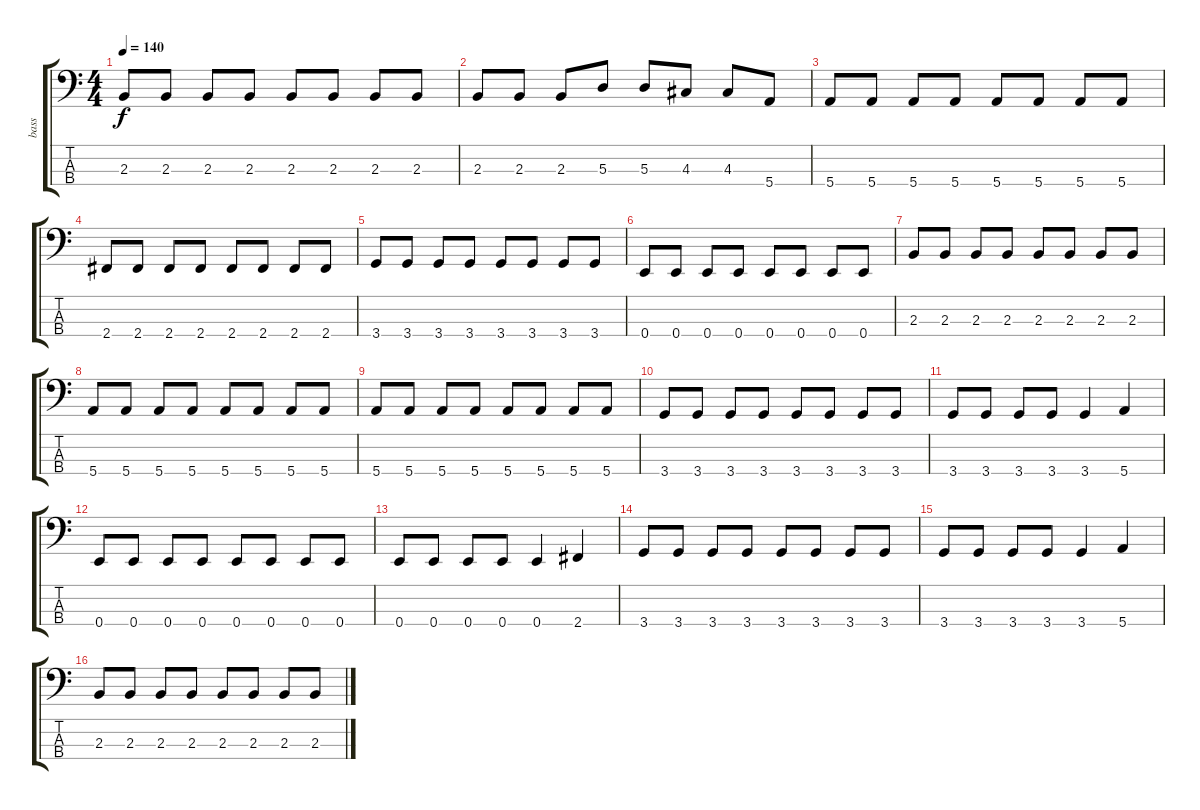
\track ("bass" "bass") {instrument electricbassfinger}
\staff {score tabs}
\tuning (G2 D2 A1 E1) {hide}
\ts (4 4)
\tempo 140
\clef f4
\ks c
2.3.8{dy f} 2.3.8 2.3.8 2.3.8 2.3.8 2.3.8 2.3.8 2.3.8 |
2.3.8 2.3.8 2.3.8 5.3.8 5.3.8 4.3.8 4.3.8 5.4.8 |
5.4.8 5.4.8 5.4.8 5.4.8 5.4.8 5.4.8 5.4.8 5.4.8 |
2.4.8 2.4.8 2.4.8 2.4.8 2.4.8 2.4.8 2.4.8 2.4.8 |
3.4.8 3.4.8 3.4.8 3.4.8 3.4.8 3.4.8 3.4.8 3.4.8 |
0.4.8 0.4.8 0.4.8 0.4.8 0.4.8 0.4.8 0.4.8 0.4.8 |
2.3.8 2.3.8 2.3.8 2.3.8 2.3.8 2.3.8 2.3.8 2.3.8 |
5.4.8 5.4.8 5.4.8 5.4.8 5.4.8 5.4.8 5.4.8 5.4.8 |
5.4.8 5.4.8 5.4.8 5.4.8 5.4.8 5.4.8 5.4.8 5.4.8 |
3.4.8 3.4.8 3.4.8 3.4.8 3.4.8 3.4.8 3.4.8 3.4.8 |
3.4.8 3.4.8 3.4.8 3.4.8 3.4.4 5.4.4 |
0.4.8 0.4.8 0.4.8 0.4.8 0.4.8 0.4.8 0.4.8 0.4.8 |
0.4.8 0.4.8 0.4.8 0.4.8 0.4.4 2.4.4 |
3.4.8 3.4.8 3.4.8 3.4.8 3.4.8 3.4.8 3.4.8 3.4.8 |
3.4.8 3.4.8 3.4.8 3.4.8 3.4.4 5.4.4 |
2.3.8 2.3.8 2.3.8 2.3.8 2.3.8 2.3.8 2.3.8 2.3.8
